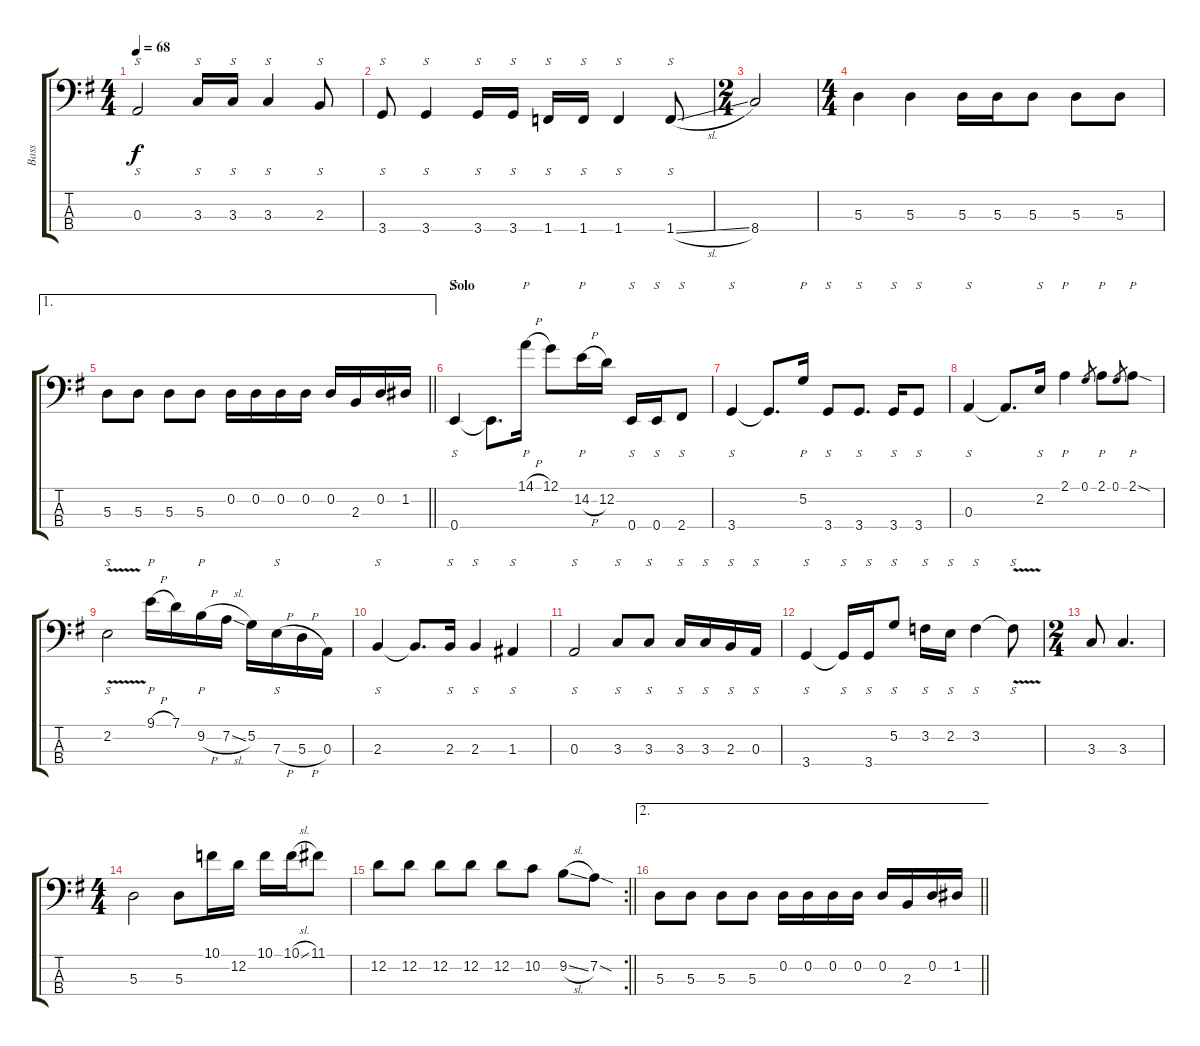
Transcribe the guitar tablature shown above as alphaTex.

\track ("Bass" "Bass") {instrument electricbassfinger}
\staff {score tabs}
\tuning (G2 D2 A1 E1) {hide}
\ts (4 4)
\tempo 68
\clef f4
\ks g
0.3.2{s dy f} 3.3.16{s} 3.3.16{s} 3.3.4{s} 2.3.8{s} |
3.4.8{s} 3.4.4{s} 3.4.16{s} 3.4.16{s} 1.4.16{s} 1.4.16{s} 1.4.4{s} 1.4{sl}.8{s} |
\ts (2 4)
8.4.2 |
\ts (4 4)
5.3.4 5.3.4 5.3.16 5.3.16 5.3.8 5.3.8 5.3.8 |
\ae 1
\barLineRight lightlight
5.3.8 5.3.8 5.3.8 5.3.8 0.2.16 0.2.16 0.2.16 0.2.16 0.2.16 2.3.16 0.2.16 1.2.16 |
\section ("" "Solo")
0.4.4{s} 0.4{t}.8{d} 14.1{h}.16{p} 12.1.8 14.2{h}.16{p} 12.2.16 0.4.16{s} 0.4.16{s} 2.4.8{s} |
3.4.4{s} 3.4{t}.8{d} 5.2.16{p} 3.4.8{s} 3.4.8{s d} 3.4.16{s} 3.4.8{s} |
0.3.4{s} 0.3{t}.8{d} 2.2.16{s} 2.1.4{p} 0.1.8{gr} 2.1.8{p} 0.1.8{gr} 2.1{sod}.8{p} |
2.2{v}.2{s} 9.1{h}.16{p} 7.1.16 9.2{h}.16{p} 7.2{sl}.16 5.2.16 7.3{h}.16{s} 5.3{h}.16 0.3.16 |
2.3.4{s} 2.3{t}.8{d} 2.3.16{s} 2.3.4{s} 1.3.4{s} |
0.3.2{s} 3.3.8{s} 3.3.8{s} 3.3.16{s} 3.3.16{s} 2.3.16{s} 0.3.16{s} |
3.4.4{s} 3.4{t}.16{s} 3.4.16{s} 5.2.8{s} 3.2.16{s} 2.2.16{s} 3.2.4{s} 3.2{v t}.8{s} |
\ts (2 4)
3.3.8 3.3.4{d} |
\ts (4 4)
5.3.2 5.3.8 10.1.16 12.2.16 10.1.16 10.1{sl}.16 11.1.8 |
\rc 2
\barLineRight lightlight
12.2.8 12.2.8 12.2.8 12.2.8 12.2.8 10.2.8 9.2{sl}.8 7.2{sod}.8 |
\ae 2
\barLineRight lightlight
5.3.8 5.3.8 5.3.8 5.3.8 0.2.16 0.2.16 0.2.16 0.2.16 0.2.16 2.3.16 0.2.16 1.2.16
